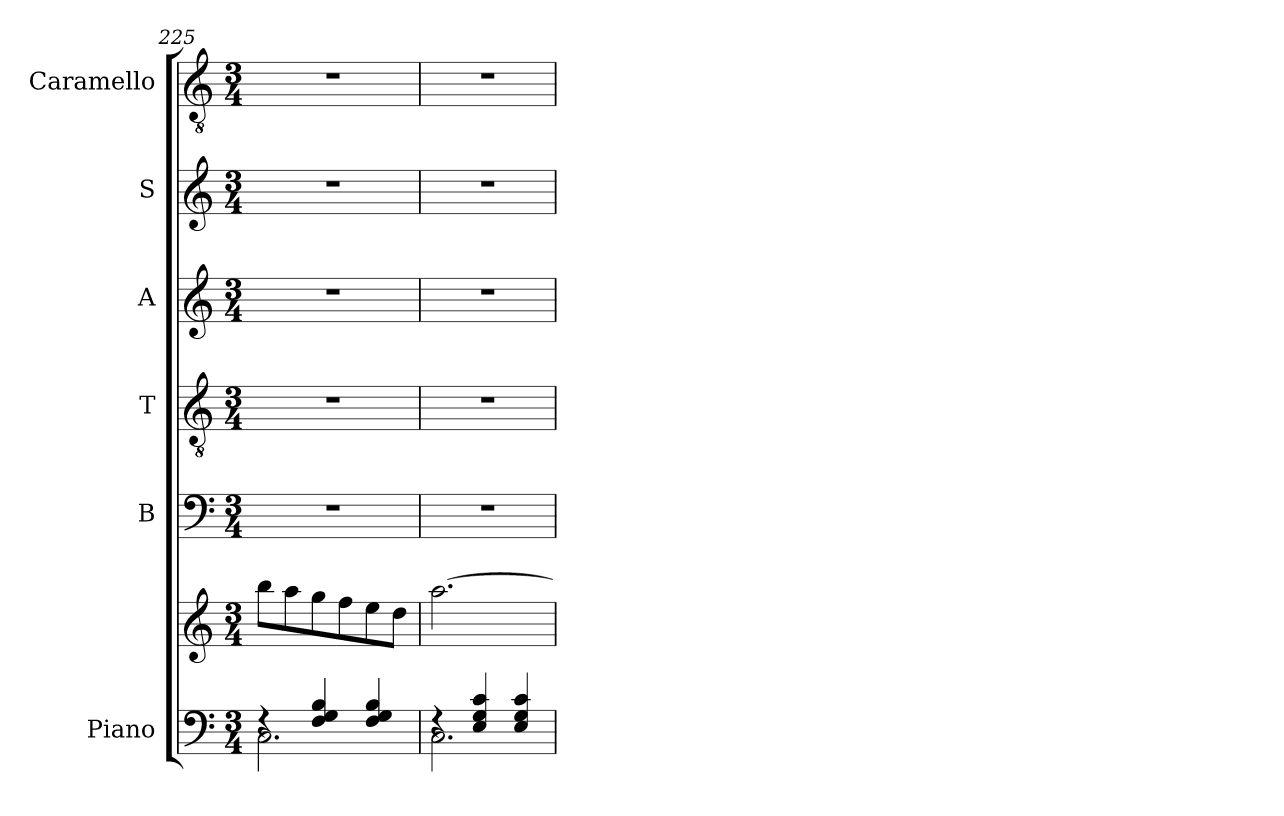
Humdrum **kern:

**kern	**kern	**kern	**kern	**kern	**kern	**kern
*part6	*part6	*part5	*part4	*part3	*part2	*part1
*staff7	*staff6	*staff5	*staff4	*staff3	*staff2	*staff1
*I"Piano	*	*I"B	*I"T	*I"A	*I"S	*I"Caramello
*I'Pno	*	*I'B	*I'T	*I'A	*I'S	*
!!LO:LB:g=z
*clefF4	*clefG2	*clefF4	*clefGv2	*clefG2	*clefG2	*clefGv2
*k[]	*k[]	*k[]	*k[]	*k[]	*k[]	*k[]
*M3/4	*M3/4	*M3/4	*M3/4	*M3/4	*M3/4	*M3/4
=225	=225	=225	=225	=225	=225	=225
*^	*	*	*	*	*	*
4rF	2.C\	8bb\L	2.r	2.r	2.r	2.r	2.r
.	.	8aa\	.	.	.	.	.
4F/ 4G/ 4B/	.	8gg\	.	.	.	.	.
.	.	8ff\	.	.	.	.	.
4F/ 4G/ 4B/	.	8ee\	.	.	.	.	.
.	.	8dd\J	.	.	.	.	.
=226	=226	=226	=226	=226	=226	=226	=226
4rF	2.C\	[2.aa\	2.r	2.r	2.r	2.r	2.r
4E/ 4G/ 4c/	.	.	.	.	.	.	.
4E/ 4G/ 4c/	.	.	.	.	.	.	.
*v	*v	*	*	*	*	*	*
=	=	=	=	=	=	=
*-	*-	*-	*-	*-	*-	*-
